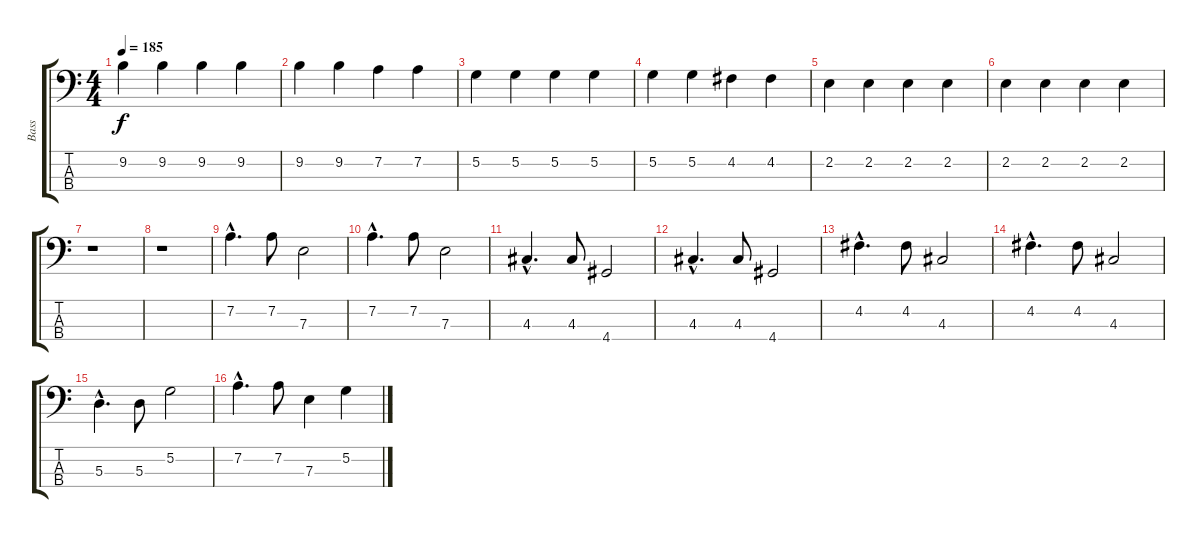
\track ("Bass" "Bass") {instrument electricbassfinger}
\staff {score tabs}
\tuning (G2 D2 A1 E1) {hide}
\ts (4 4)
\tempo 185
\clef f4
\ks c
9.2.4{dy f instrument electricbassfinger} 9.2.4 9.2.4 9.2.4 |
9.2.4 9.2.4 7.2.4 7.2.4 |
5.2.4 5.2.4 5.2.4 5.2.4 |
5.2.4 5.2.4 4.2.4 4.2.4 |
2.2.4 2.2.4 2.2.4 2.2.4 |
2.2.4 2.2.4 2.2.4 2.2.4 |
r.1 |
r.1 |
7.2{hac}.4{d} 7.2.8 7.3.2 |
7.2{hac}.4{d} 7.2.8 7.3.2 |
4.3{hac}.4{d} 4.3.8 4.4.2 |
4.3{hac}.4{d} 4.3.8 4.4.2 |
4.2{hac}.4{d} 4.2.8 4.3.2 |
4.2{hac}.4{d} 4.2.8 4.3.2 |
5.3{hac}.4{d} 5.3.8 5.2.2 |
7.2{hac}.4{d} 7.2.8 7.3.4 5.2.4
